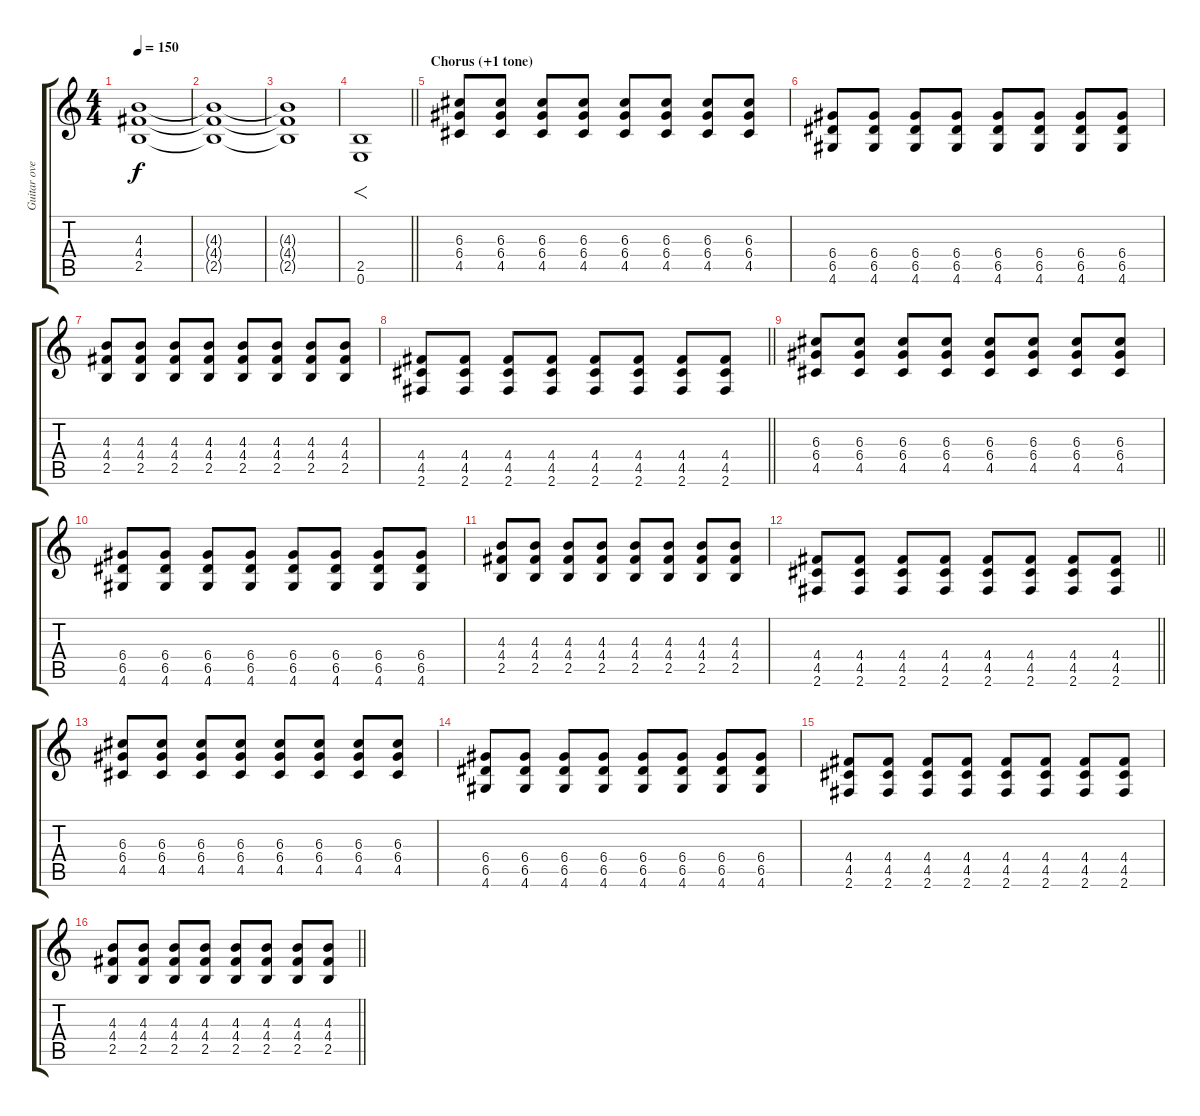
\track ("Guitar overdrive" "Guitar ove") {instrument overdrivenguitar}
\staff {score tabs}
\tuning (E4 B3 G3 D3 A2 E2) {hide}
\ts (4 4)
\tempo 150
\clef g2
\ks c
(4.3{t} 4.4{t} 2.5{t}).1{dy f} |
(4.3{t} 4.4{t} 2.5{t}).1 |
(4.3{t} 4.4{t} 2.5{t}).1 |
\barLineRight lightlight
(2.5 0.6).1{f} |
\section ("" "Chorus (+1 tone)")
(6.3 6.4 4.5).8 (6.3 6.4 4.5).8 (6.3 6.4 4.5).8 (6.3 6.4 4.5).8 (6.3 6.4 4.5).8 (6.3 6.4 4.5).8 (6.3 6.4 4.5).8 (6.3 6.4 4.5).8 |
(6.4 6.5 4.6).8 (6.4 6.5 4.6).8 (6.4 6.5 4.6).8 (6.4 6.5 4.6).8 (6.4 6.5 4.6).8 (6.4 6.5 4.6).8 (6.4 6.5 4.6).8 (6.4 6.5 4.6).8 |
(4.3 4.4 2.5).8 (4.3 4.4 2.5).8 (4.3 4.4 2.5).8 (4.3 4.4 2.5).8 (4.3 4.4 2.5).8 (4.3 4.4 2.5).8 (4.3 4.4 2.5).8 (4.3 4.4 2.5).8 |
\barLineRight lightlight
(4.4 4.5 2.6).8 (4.4 4.5 2.6).8 (4.4 4.5 2.6).8 (4.4 4.5 2.6).8 (4.4 4.5 2.6).8 (4.4 4.5 2.6).8 (4.4 4.5 2.6).8 (4.4 4.5 2.6).8 |
(6.3 6.4 4.5).8 (6.3 6.4 4.5).8 (6.3 6.4 4.5).8 (6.3 6.4 4.5).8 (6.3 6.4 4.5).8 (6.3 6.4 4.5).8 (6.3 6.4 4.5).8 (6.3 6.4 4.5).8 |
(6.4 6.5 4.6).8 (6.4 6.5 4.6).8 (6.4 6.5 4.6).8 (6.4 6.5 4.6).8 (6.4 6.5 4.6).8 (6.4 6.5 4.6).8 (6.4 6.5 4.6).8 (6.4 6.5 4.6).8 |
(4.3 4.4 2.5).8 (4.3 4.4 2.5).8 (4.3 4.4 2.5).8 (4.3 4.4 2.5).8 (4.3 4.4 2.5).8 (4.3 4.4 2.5).8 (4.3 4.4 2.5).8 (4.3 4.4 2.5).8 |
\barLineRight lightlight
(4.4 4.5 2.6).8 (4.4 4.5 2.6).8 (4.4 4.5 2.6).8 (4.4 4.5 2.6).8 (4.4 4.5 2.6).8 (4.4 4.5 2.6).8 (4.4 4.5 2.6).8 (4.4 4.5 2.6).8 |
(6.3 6.4 4.5).8 (6.3 6.4 4.5).8 (6.3 6.4 4.5).8 (6.3 6.4 4.5).8 (6.3 6.4 4.5).8 (6.3 6.4 4.5).8 (6.3 6.4 4.5).8 (6.3 6.4 4.5).8 |
(6.4 6.5 4.6).8 (6.4 6.5 4.6).8 (6.4 6.5 4.6).8 (6.4 6.5 4.6).8 (6.4 6.5 4.6).8 (6.4 6.5 4.6).8 (6.4 6.5 4.6).8 (6.4 6.5 4.6).8 |
(4.4 4.5 2.6).8 (4.4 4.5 2.6).8 (4.4 4.5 2.6).8 (4.4 4.5 2.6).8 (4.4 4.5 2.6).8 (4.4 4.5 2.6).8 (4.4 4.5 2.6).8 (4.4 4.5 2.6).8 |
\barLineRight lightlight
(4.3 4.4 2.5).8 (4.3 4.4 2.5).8 (4.3 4.4 2.5).8 (4.3 4.4 2.5).8 (4.3 4.4 2.5).8 (4.3 4.4 2.5).8 (4.3 4.4 2.5).8 (4.3 4.4 2.5).8
